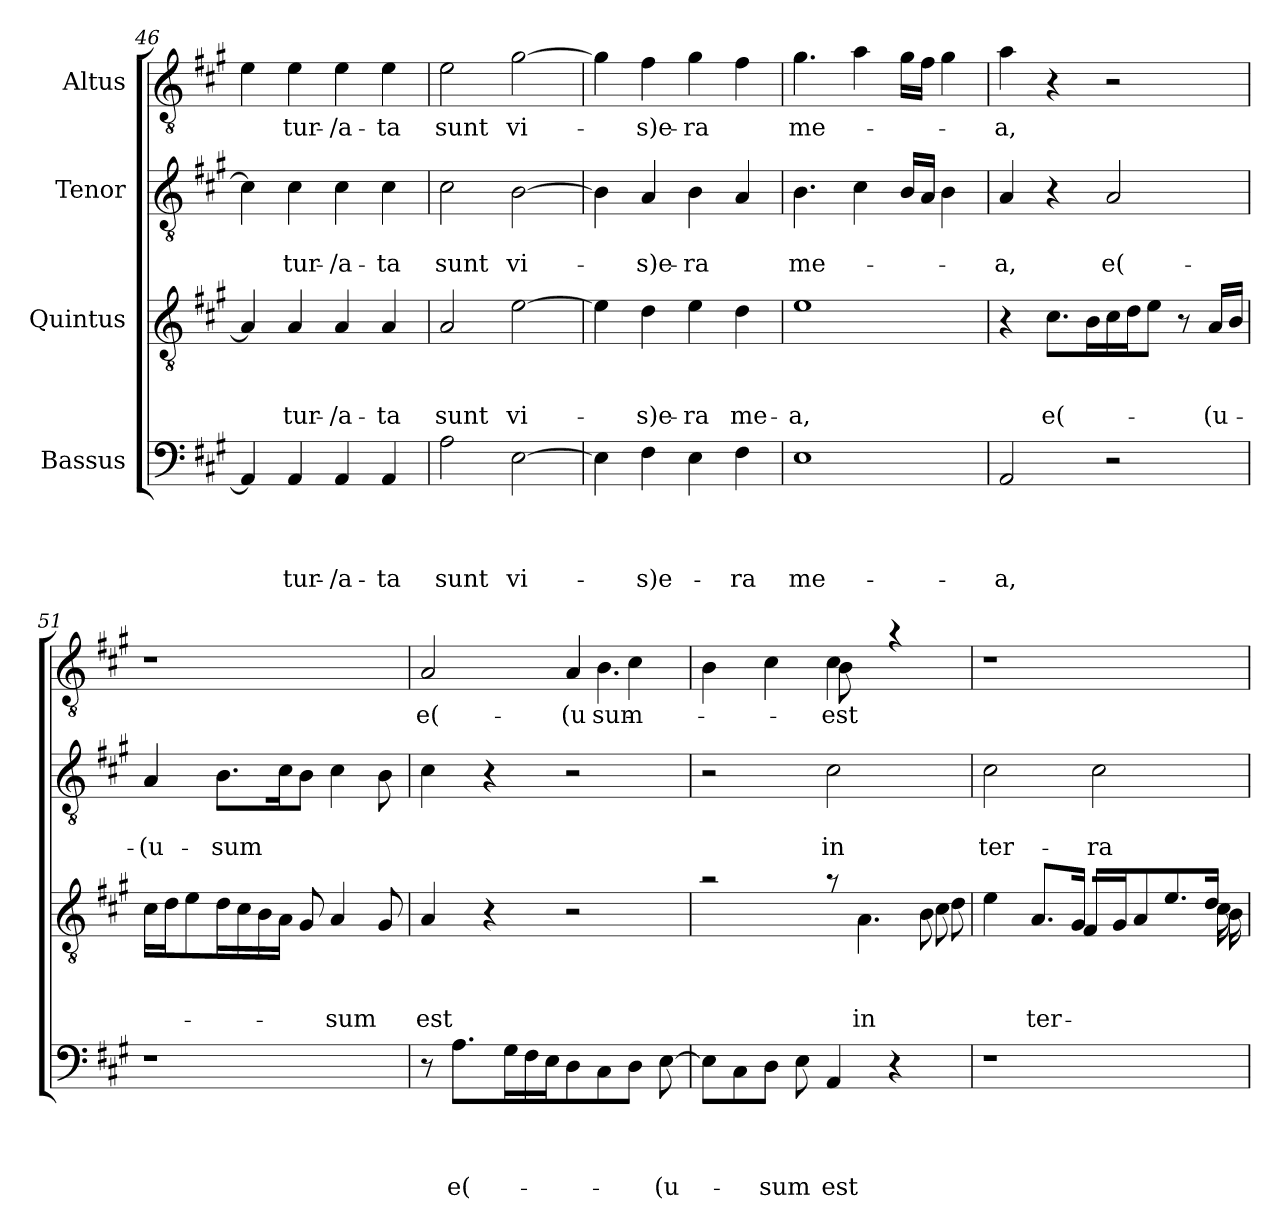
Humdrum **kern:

**kern	**text	**text	**text	**text	**kern	**text	**text	**text	**kern	**text	**text	**kern	**text
*part4	*part4	*part4	*part4	*part4	*part3	*part3	*part3	*part3	*part2	*part2	*part2	*part1	*part1
*staff4	*staff4	*staff4	*staff4	*staff4	*staff3	*staff3	*staff3	*staff3	*staff2	*staff2	*staff2	*staff1	*staff1
*I"Bassus	*	*	*	*	*I"Quintus	*	*	*	*I"Tenor	*	*	*I"Altus	*
*clefF4	*	*	*	*	*clefGv2	*	*	*	*clefGv2	*	*	*clefGv2	*
*k[f#c#g#]	*	*	*	*	*k[f#c#g#]	*	*	*	*k[f#c#g#]	*	*	*k[f#c#g#]	*
*A:	*	*	*	*	*A:	*	*	*	*A:	*	*	*A:	*
=46	=46	=46	=46	=46	=46	=46	=46	=46	=46	=46	=46	=46	=46
4AA/]	.	.	.	.	4A/]	.	.	.	4c#\]	.	.	4e\	.
!	!	!	!	!LO:LY:b	!	!	!	!LO:LY:b	!	!	!LO:LY:b	!	!LO:LY:b
4AA/	.	.	.	-tur-	4A/	.	.	-tur-	4c#\	.	-tur-	4e\	-tur-
!	!	!	!	!LO:LY:b	!	!	!	!LO:LY:b	!	!	!LO:LY:b	!	!LO:LY:b
4AA/	.	.	.	-/a-	4A/	.	.	-/a-	4c#\	.	-/a-	4e\	-/a-
!	!	!	!	!LO:LY:b:rj	!	!	!	!LO:LY:b:rj	!	!	!LO:LY:b:rj	!	!LO:LY:b:rj
4AA/	.	.	.	-ta	4A/	.	.	-ta	4c#\	.	-ta	4e\	-ta
=47	=47	=47	=47	=47	=47	=47	=47	=47	=47	=47	=47	=47	=47
!	!	!	!	!LO:LY:b	!	!	!	!LO:LY:b	!	!	!LO:LY:b	!	!LO:LY:b
2A\	.	.	.	sunt	2A/	.	.	sunt	2c#\	.	sunt	2e\	sunt
!	!	!	!	!LO:LY:b	!	!	!	!LO:LY:b	!	!	!LO:LY:b	!	!LO:LY:b
[>2E\	.	.	.	vi-	[>2e\	.	.	vi-	[>2B\	.	vi-	[>2g#\	vi-
=48	=48	=48	=48	=48	=48	=48	=48	=48	=48	=48	=48	=48	=48
4E\]	.	.	.	.	4e\]	.	.	.	4B\]	.	.	4g#\]	.
!	!	!	!	!LO:LY:b	!	!	!	!LO:LY:b	!	!	!LO:LY:b	!	!LO:LY:b
4F#\	.	.	.	-s)e-	4d\	.	.	-s)e-	4A/	.	-s)e-	4f#\	-s)e-
!	!	!	!	!	!	!	!	!LO:LY:b:rj	!	!	!LO:LY:b:rj	!	!LO:LY:b:rj
4E\	.	.	.	.	4e\	.	.	-ra	4B\	.	-ra	4g#\	-ra
!	!	!	!	!LO:LY:b	!	!	!	!LO:LY:b	!	!	!	!	!
4F#\	.	.	.	-ra	4d\	.	.	me-	4A/	.	.	4f#\	.
=49	=49	=49	=49	=49	=49	=49	=49	=49	=49	=49	=49	=49	=49
!	!	!	!	!LO:LY:b	!	!	!	!LO:LY:b	!	!	!LO:LY:b	!	!LO:LY:b
1E	.	.	.	me-	1e	.	.	-a,	4.B\	.	me-	4.g#\	me-
.	.	.	.	.	.	.	.	.	4c#\	.	.	4a\	.
.	.	.	.	.	.	.	.	.	16B/LL	.	.	16g#\LL	.
.	.	.	.	.	.	.	.	.	16A/JJ	.	.	16f#\JJ	.
.	.	.	.	.	.	.	.	.	4B\	.	.	4g#\	.
=50	=50	=50	=50	=50	=50	=50	=50	=50	=50	=50	=50	=50	=50
!	!	!	!	!LO:LY:b	!	!	!	!	!	!	!LO:LY:b	!	!LO:LY:b
2AA/	.	.	.	-a,	4r	.	.	.	4A/	.	-a,	4a\	-a,
!	!	!	!	!	!	!	!	!LO:LY:b	!	!	!	!	!
.	.	.	.	.	8.c#\L	.	.	e(-	4r	.	.	4r	.
.	.	.	.	.	16B\L	.	.	.	.	.	.	.	.
!	!	!	!	!	!	!	!	!	!	!	!LO:LY:b	!	!
2r	.	.	.	.	16c#\	.	.	.	2A/	.	e(-	2r	.
.	.	.	.	.	16d\J	.	.	.	.	.	.	.	.
.	.	.	.	.	8e\J	.	.	.	.	.	.	.	.
.	.	.	.	.	8r	.	.	.	.	.	.	.	.
!	!	!	!	!	!	!	!	!LO:LY:b	!	!	!	!	!
.	.	.	.	.	16A/LL	.	.	-(u-	.	.	.	.	.
.	.	.	.	.	16B/JJ	.	.	.	.	.	.	.	.
!!LO:LB:g=z
=51	=51	=51	=51	=51	=51	=51	=51	=51	=51	=51	=51	=51	=51
!	!	!	!	!	!	!	!	!	!	!	!LO:LY:b	!	!
1r	.	.	.	.	16c#\LL	.	.	.	4A/	.	-(u-	1r	.
.	.	.	.	.	16d\J	.	.	.	.	.	.	.	.
.	.	.	.	.	8e\	.	.	.	.	.	.	.	.
!	!	!	!	!	!	!	!	!	!	!	!LO:LY:b	!	!
.	.	.	.	.	16d\L	.	.	.	8.B\L	.	-sum	.	.
.	.	.	.	.	16c#\	.	.	.	.	.	.	.	.
.	.	.	.	.	16B\	.	.	.	.	.	.	.	.
.	.	.	.	.	16A\JJ	.	.	.	16c#\k	.	.	.	.
.	.	.	.	.	8G#/	.	.	.	8B\J	.	.	.	.
!	!	!	!	!	!	!	!	!LO:LY:b	!	!	!	!	!
.	.	.	.	.	4A/	.	.	-sum	4c#\	.	.	.	.
.	.	.	.	.	8G#/	.	.	.	8B\	.	.	.	.
=52	=52	=52	=52	=52	=52	=52	=52	=52	=52	=52	=52	=52	=52
!	!	!	!	!	!	!	!	!LO:LY:b	!	!	!	!	!LO:LY:b
*	*	*	*	*	*	*	*	*	*	*	*	*^	*
8r	.	.	.	.	4A/	.	.	est	4c#\	.	.	2A/	2ryy	e(-
!	!	!	!	!LO:LY:b	!	!	!	!	!	!	!	!	!	!
8.A\L	.	.	.	e(-	.	.	.	.	.	.	.	.	.	.
.	.	.	.	.	4r	.	.	.	4r	.	.	.	.	.
16G#\L	.	.	.	.	.	.	.	.	.	.	.	.	.	.
16F#\	.	.	.	.	.	.	.	.	.	.	.	.	.	.
16E\J	.	.	.	.	.	.	.	.	.	.	.	.	.	.
!	!	!	!	!	!	!	!	!	!	!	!	!	!	!LO:LY:b
8D\	.	.	.	.	2r	.	.	.	2r	.	.	4A/	8ryy	-(u-
!	!	!	!	!	!	!	!	!	!	!	!	!	!	!LO:LY:b
8C#\	.	.	.	.	.	.	.	.	.	.	.	.	4.B\	-sum
8D\J	.	.	.	.	.	.	.	.	.	.	.	4c#\	.	.
!	!	!	!	!LO:LY:b	!	!	!	!	!	!	!	!	!	!
[>8E\	.	.	.	-(u-	.	.	.	.	.	.	.	.	.	.
=53	=53	=53	=53	=53	=53	=53	=53	=53	=53	=53	=53	=53	=53	=53
*	*	*	*	*	*^	*	*	*	*	*	*	*	*	*
*	*	*	*	*	*	*^	*	*	*	*	*	*	*	*	*
*	*	*	*	*	*	*	*^	*	*	*	*	*	*	*	*	*
8E\L]	.	.	.	.	2ra	2..ryy	2..ryy	2..ryy	.	.	.	2r	.	.	4B\	2ryy	.
8C#\	.	.	.	.	.	.	.	.	.	.	.	.	.	.	.	.	.
!	!	!	!	!LO:LY:b	!	!	!	!	!	!	!	!	!	!	!	!	!
8D\J	.	.	.	-sum	.	.	.	.	.	.	.	.	.	.	4c#\	.	.
8E\	.	.	.	.	.	.	.	.	.	.	.	.	.	.	.	.	.
!	!	!	!	!LO:LY:b	!	!	!	!	!	!	!	!	!	!LO:LY:b	!	!	!LO:LY:b
4AA/	.	.	.	est	8ra	.	.	.	.	.	.	2c#\	.	in	4c#\	8B\	est
!	!	!	!	!	!	!	!	!	!	!	!LO:LY:b	!	!	!	!	!	!
.	.	.	.	.	4.A\	.	.	.	.	.	in	.	.	.	.	4.ryy	.
4r	.	.	.	.	.	.	.	.	.	.	.	.	.	.	4ra	.	.
.	.	.	.	.	.	8B\	8c#\	8d\	.	.	.	.	.	.	.	.	.
*	*	*	*	*	*	*	*	*	*	*	*	*	*	*	*v	*v	*
=54	=54	=54	=54	=54	=54	=54	=54	=54	=54	=54	=54	=54	=54	=54	=54	=54
!	!	!	!	!	!	!	!	!	!	!	!	!	!	!LO:LY:b	!	!
1r	.	.	.	.	4e\	4..ryy	2...ryy	2...ryy	.	.	.	2c#\	.	ter-	1r	.
!	!	!	!	!	!	!	!	!	!	!	!LO:LY:b	!	!	!	!	!
.	.	.	.	.	8.A/L	.	.	.	.	.	ter-	.	.	.	.	.
.	.	.	.	.	16G#/Jk	16F#/LL	.	.	.	.	.	.	.	.	.	.
!	!	!	!	!	!	!	!	!	!	!	!	!	!	!LO:LY:b	!	!
.	.	.	.	.	2ryy	16ryy	.	.	.	.	.	2c#\	.	-ra	.	.
.	.	.	.	.	.	16G#/J	.	.	.	.	.	.	.	.	.	.
.	.	.	.	.	.	8A/	.	.	.	.	.	.	.	.	.	.
.	.	.	.	.	.	8.e/	.	.	.	.	.	.	.	.	.	.
.	.	.	.	.	.	16d/Jk	16c#\	16B\	.	.	.	.	.	.	.	.
*	*	*	*	*	*v	*v	*v	*v	*	*	*	*	*	*	*	*
=	=	=	=	=	=	=	=	=	=	=	=	=	=
*-	*-	*-	*-	*-	*-	*-	*-	*-	*-	*-	*-	*-	*-
